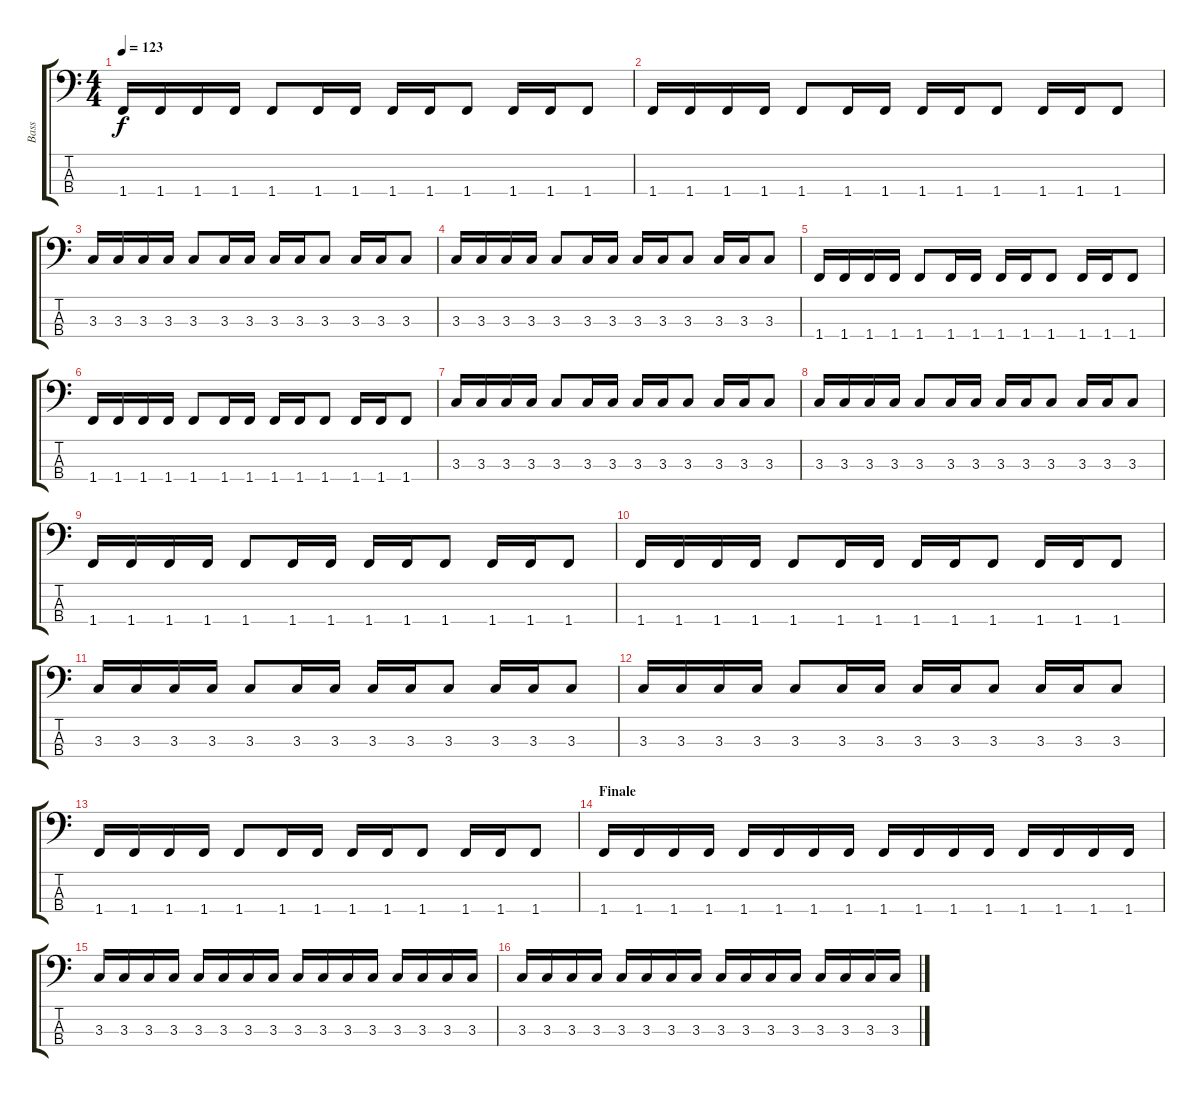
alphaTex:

\track ("Bass" "Bass") {instrument electricbassfinger}
\staff {score tabs}
\tuning (G2 D2 A1 E1) {hide}
\ts (4 4)
\tempo 123
\clef f4
\ks c
1.4.16{dy f} 1.4.16 1.4.16 1.4.16 1.4.8 1.4.16 1.4.16 1.4.16 1.4.16 1.4.8 1.4.16 1.4.16 1.4.8 |
1.4.16 1.4.16 1.4.16 1.4.16 1.4.8 1.4.16 1.4.16 1.4.16 1.4.16 1.4.8 1.4.16 1.4.16 1.4.8 |
3.3.16 3.3.16 3.3.16 3.3.16 3.3.8 3.3.16 3.3.16 3.3.16 3.3.16 3.3.8 3.3.16 3.3.16 3.3.8 |
3.3.16 3.3.16 3.3.16 3.3.16 3.3.8 3.3.16 3.3.16 3.3.16 3.3.16 3.3.8 3.3.16 3.3.16 3.3.8 |
1.4.16 1.4.16 1.4.16 1.4.16 1.4.8 1.4.16 1.4.16 1.4.16 1.4.16 1.4.8 1.4.16 1.4.16 1.4.8 |
1.4.16 1.4.16 1.4.16 1.4.16 1.4.8 1.4.16 1.4.16 1.4.16 1.4.16 1.4.8 1.4.16 1.4.16 1.4.8 |
3.3.16 3.3.16 3.3.16 3.3.16 3.3.8 3.3.16 3.3.16 3.3.16 3.3.16 3.3.8 3.3.16 3.3.16 3.3.8 |
3.3.16 3.3.16 3.3.16 3.3.16 3.3.8 3.3.16 3.3.16 3.3.16 3.3.16 3.3.8 3.3.16 3.3.16 3.3.8 |
1.4.16 1.4.16 1.4.16 1.4.16 1.4.8 1.4.16 1.4.16 1.4.16 1.4.16 1.4.8 1.4.16 1.4.16 1.4.8 |
1.4.16 1.4.16 1.4.16 1.4.16 1.4.8 1.4.16 1.4.16 1.4.16 1.4.16 1.4.8 1.4.16 1.4.16 1.4.8 |
3.3.16 3.3.16 3.3.16 3.3.16 3.3.8 3.3.16 3.3.16 3.3.16 3.3.16 3.3.8 3.3.16 3.3.16 3.3.8 |
3.3.16 3.3.16 3.3.16 3.3.16 3.3.8 3.3.16 3.3.16 3.3.16 3.3.16 3.3.8 3.3.16 3.3.16 3.3.8 |
1.4.16 1.4.16 1.4.16 1.4.16 1.4.8 1.4.16 1.4.16 1.4.16 1.4.16 1.4.8 1.4.16 1.4.16 1.4.8 |
\section ("" "Finale")
1.4.16 1.4.16 1.4.16 1.4.16 1.4.16 1.4.16 1.4.16 1.4.16 1.4.16 1.4.16 1.4.16 1.4.16 1.4.16 1.4.16 1.4.16 1.4.16 |
3.3.16 3.3.16 3.3.16 3.3.16 3.3.16 3.3.16 3.3.16 3.3.16 3.3.16 3.3.16 3.3.16 3.3.16 3.3.16 3.3.16 3.3.16 3.3.16 |
3.3.16 3.3.16 3.3.16 3.3.16 3.3.16 3.3.16 3.3.16 3.3.16 3.3.16 3.3.16 3.3.16 3.3.16 3.3.16 3.3.16 3.3.16 3.3.16
